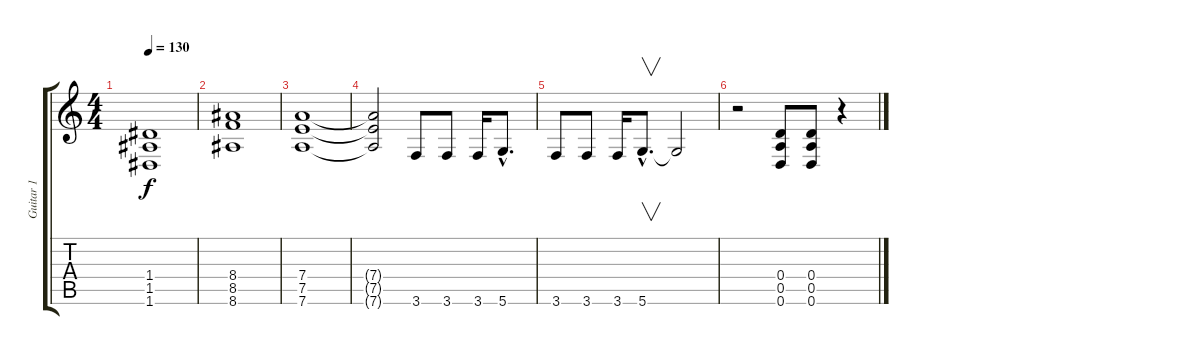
\track ("Guitar 1" "Guitar 1") {instrument distortionguitar}
\staff {score tabs}
\tuning (E4 B3 G3 D3 A2 D2) {hide}
\ts (4 4)
\tempo 130
\clef g2
\ks c
(1.4 1.5 1.6).1{dy f} |
(8.4 8.5 8.6).1 |
(7.4 7.5 7.6).1 |
(7.4{t} 7.5{t} 7.6{t}).2 3.6.8 3.6.8 3.6.16 5.6{hac}.8{d} |
3.6.8 3.6.8 3.6.16 5.6{hac}.8{v d} 5.6{t}.2 |
r.2 (0.4 0.5 0.6).8 (0.4 0.5 0.6).8 r.4
